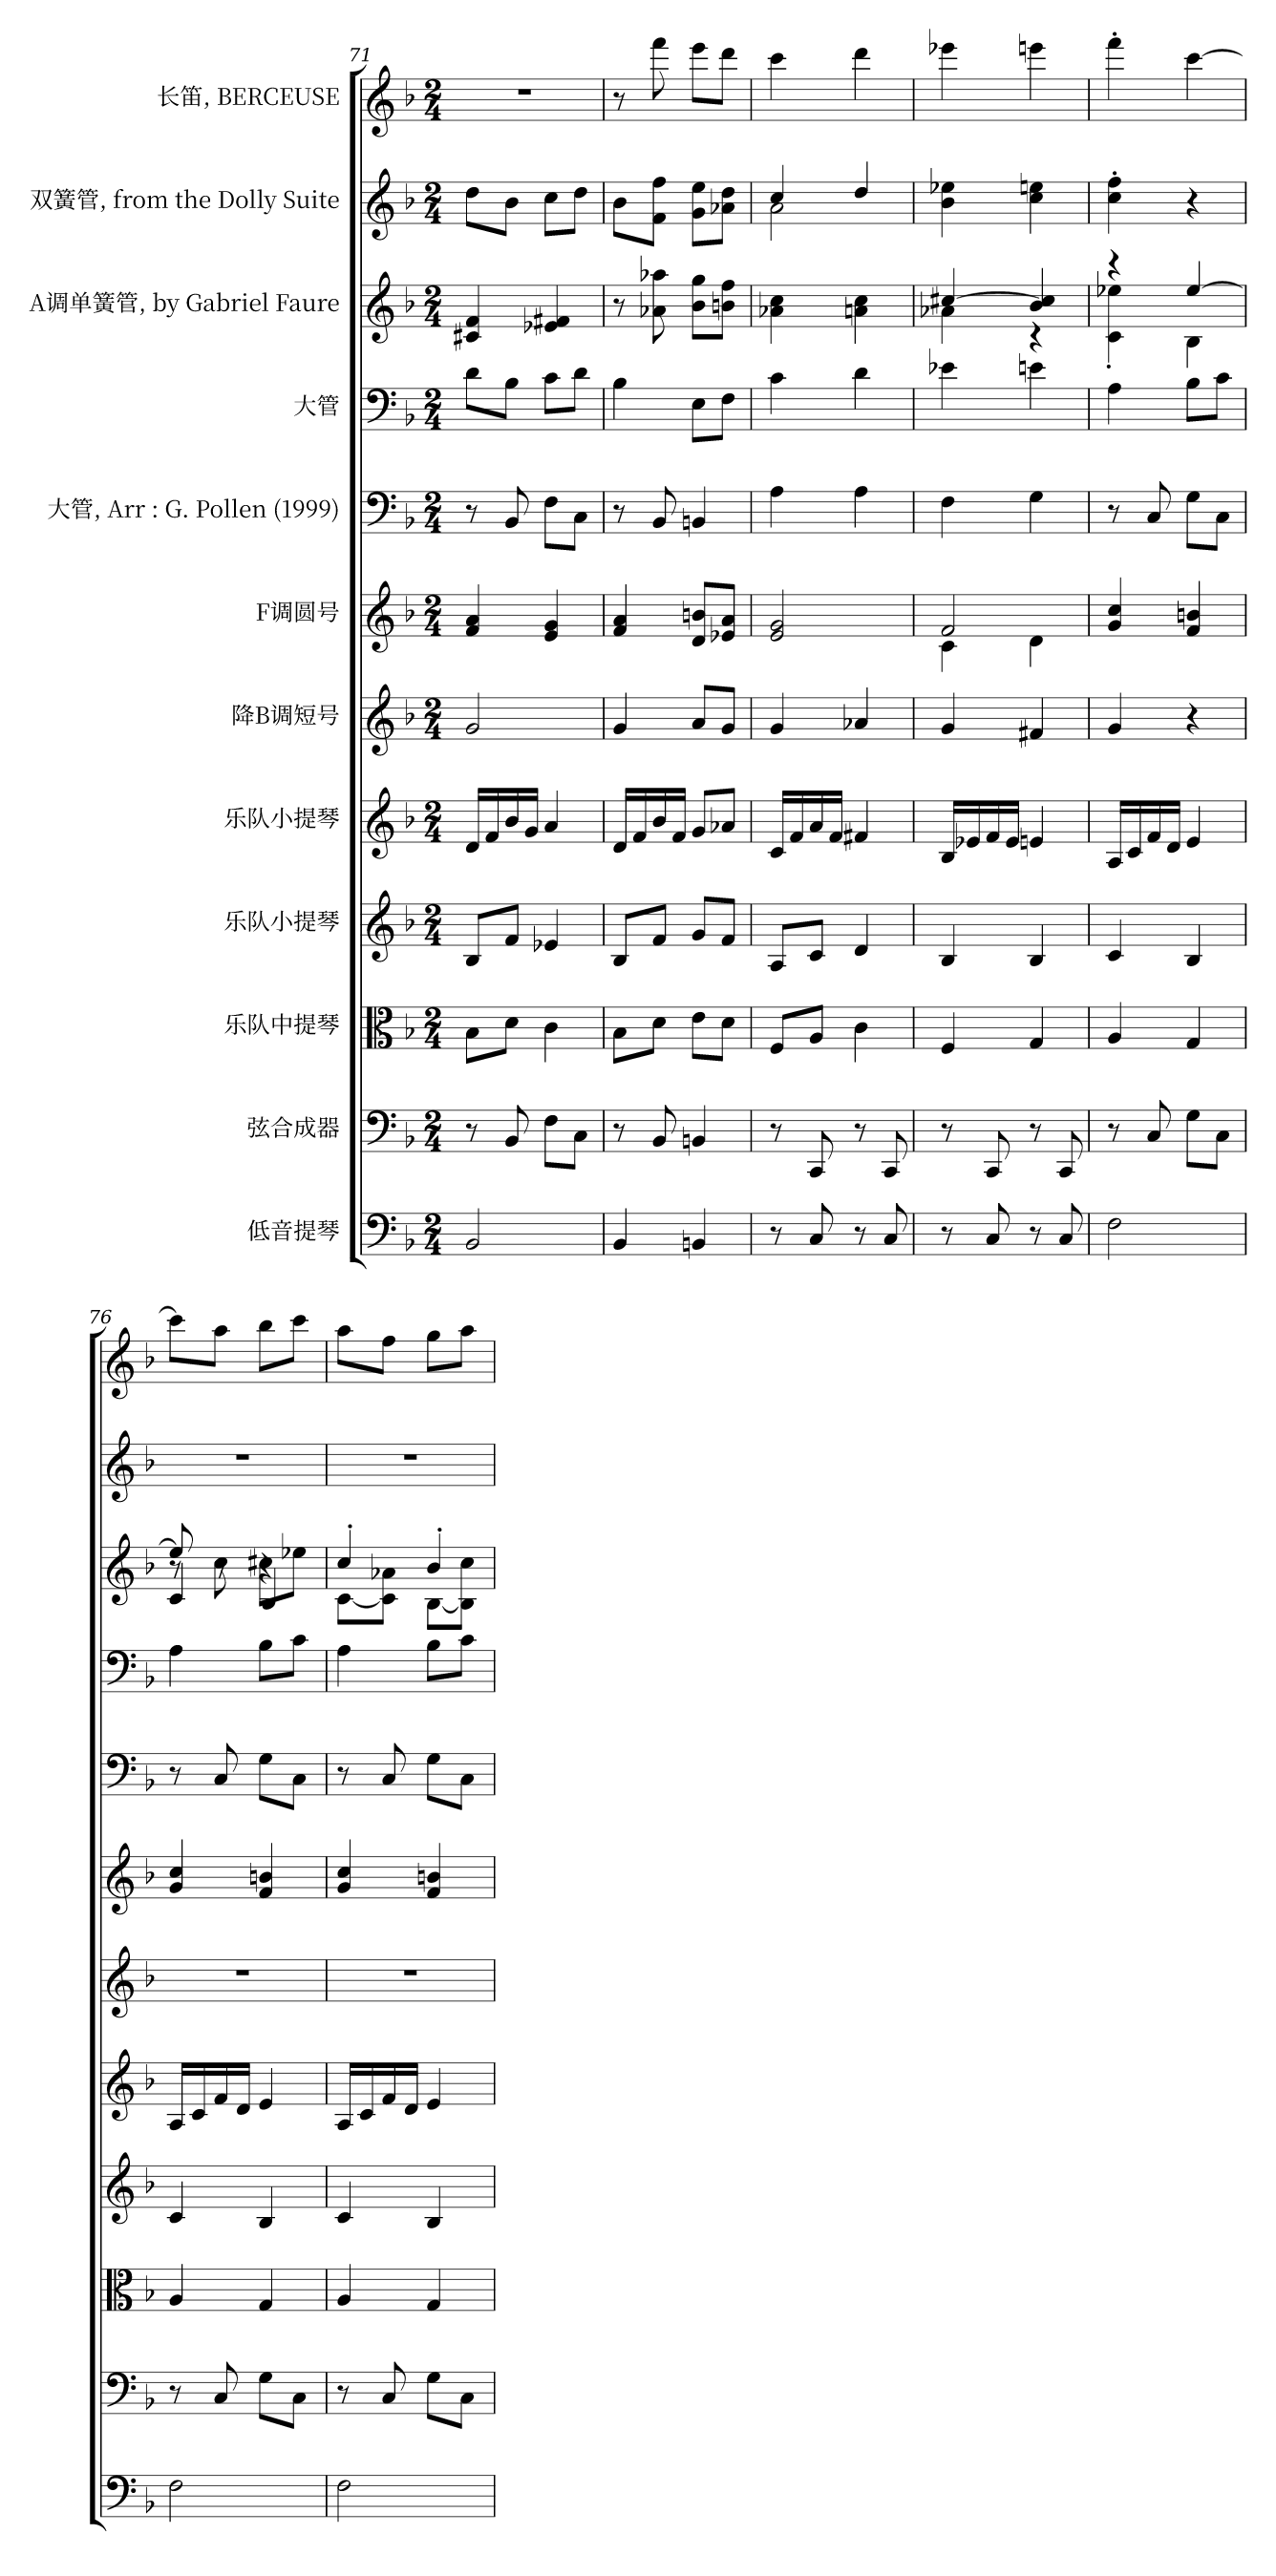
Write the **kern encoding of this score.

**kern	**kern	**kern	**kern	**kern	**kern	**kern	**kern	**kern	**kern	**kern	**kern
*part12	*part11	*part10	*part9	*part8	*part7	*part6	*part5	*part4	*part3	*part2	*part1
*staff12	*staff11	*staff10	*staff9	*staff8	*staff7	*staff6	*staff5	*staff4	*staff3	*staff2	*staff1
*I"低音提琴	*I"弦合成器	*I"乐队中提琴	*I"乐队小提琴	*I"乐队小提琴	*I"降B调短号	*I"F调圆号	*I"大管, Arr : G. Pollen (1999)	*I"大管	*I"A调单簧管, by Gabriel Faure	*I"双簧管, from the Dolly Suite	*I"长笛, BERCEUSE
*clefF4	*clefF4	*clefC3	*clefG2	*clefG2	*clefG2	*clefG2	*clefF4	*clefF4	*clefG2	*clefG2	*clefG2
*ITrd7c12	*	*	*	*	*ITrd1c2	*ITrd4c7	*	*	*ITrd2c3	*	*
*k[b-]	*k[b-]	*k[b-]	*k[b-]	*k[b-]	*k[b-e-a-]	*k[b-e-]	*k[b-]	*k[b-]	*k[f#c#]	*k[b-]	*k[b-]
*M2/4	*M2/4	*M2/4	*M2/4	*M2/4	*M2/4	*M2/4	*M2/4	*M2/4	*M2/4	*M2/4	*M2/4
=71	=71	=71	=71	=71	=71	=71	=71	=71	=71	=71	=71
2BBB-/	8r	8B-\L	8B-/L	16d/LL	2f/	4B-/ 4d/	8r	8d\L	4A#X/ 4d/	8dd\L	2r
.	.	.	.	16f/	.	.	.	.	.	.	.
.	8BB-/	8d\J	8f/J	16b-/	.	.	8BB-/	8B-\J	.	8b-\J	.
.	.	.	.	16g/JJ	.	.	.	.	.	.	.
.	8F\L	4c\	4e-X/	4a/	.	4A/ 4c/	8F\L	8c\L	4cn/ 4d#X/	8cc\L	.
.	8C\J	.	.	.	.	.	8C\J	8d\J	.	8dd\J	.
!!LO:PB:g=z
=72	=72	=72	=72	=72	=72	=72	=72	=72	=72	=72	=72
*	*	*	*	*	*	*	*	*	*	*	*MM50
4BBB-/	8r	8B-\L	8B-/L	16d/LL	4f/	4B-/ 4d/	8r	4B-\	8r	8b-\L	8r
.	.	.	.	16f/	.	.	.	.	.	.	.
.	8BB-/	8d\J	8f/J	16b-/	.	.	8BB-/	.	8fn\ 8ffn\	8f\ 8ff\J	8fff\
.	.	.	.	16f/JJ	.	.	.	.	.	.	.
4BBBn/	4BBn/	8e\L	8g/L	8g/L	8g/L	8G/ 8en/L	4BBn/	8E\L	8g\ 8ee\L	8g\ 8ee\L	8eee\L
.	.	8d\J	8f/J	8a-X/J	8f/J	8A-X/ 8d/J	.	8F\J	8g#X\ 8dd\J	8a-X\ 8dd\J	8ddd\J
=73	=73	=73	=73	=73	=73	=73	=73	=73	=73	=73	=73
*	*	*	*	*	*	*	*	*	*	*	*MM60
*	*	*	*	*	*	*	*	*	*	*^	*
8r	8r	8F/L	8A/L	16c/LL	4f/	2A/ 2c/	4A\	4c\	4fn\ 4a\	4cc/	2a\	4ccc\
.	.	.	.	16f/	.	.	.	.	.	.	.	.
8CC/	8CC/	8A/J	8c/J	16a/	.	.	.	.	.	.	.	.
.	.	.	.	16f/JJ	.	.	.	.	.	.	.	.
*	*	*	*	*	*	*	*	*	*	*	*	*MM56
8r	8r	4c\	4d/	4f#X/	4g-X/	.	4A\	4d\	4f#X\ 4a\	4dd/	.	4ddd\
8CC/	8CC/	.	.	.	.	.	.	.	.	.	.	.
*	*	*	*	*	*	*	*	*	*	*v	*v	*
=74	=74	=74	=74	=74	=74	=74	=74	=74	=74	=74	=74
*	*	*	*	*	*	*	*	*	*	*	*MM48
*	*	*	*	*	*	*^	*	*	*^	*	*
8r	8r	4F/	4B-/	16B-/LL	4f/	2B-/	4F\	4F\	4e-X\	[4a#X/	4fn\	4b-\ 4ee-X\	4eee-X\
.	.	.	.	16e-X/	.	.	.	.	.	.	.	.	.
8CC/	8CC/	.	.	16f/	.	.	.	.	.	.	.	.	.
.	.	.	.	16e-/JJ	.	.	.	.	.	.	.	.	.
*	*	*	*	*	*	*	*	*	*	*	*	*	*MM44
8r	8r	4G/	4B-/	4en/	4en/	.	4G\	4G\	4en\	4g/ 4a#/]	4r	4cc\ 4een\	4eeen\
8CC/	8CC/	.	.	.	.	.	.	.	.	.	.	.	.
*	*	*	*	*	*	*v	*v	*	*	*	*	*	*
=75	=75	=75	=75	=75	=75	=75	=75	=75	=75	=75	=75	=75
*	*	*	*	*	*	*	*	*	*	*	*	*MM56
2FF\	8r	4A/	4c/	16A/LL	4f/	4c/ 4f/	8r	4A\	4r	4A\' 4ccn\'	4cc\' 4ff\'	4fff'\
.	.	.	.	16c/	.	.	.	.	.	.	.	.
.	8C/	.	.	16f/	.	.	8C/	.	.	.	.	.
.	.	.	.	16d/JJ	.	.	.	.	.	.	.	.
.	8G\L	4G/	4B-/	4e/	4r	4B-/ 4en/	8G\L	8B-\L	[4cc/	4G\	4r	[4ccc\
.	8C\J	.	.	.	.	.	8C\J	8c\J	.	.	.	.
=76	=76	=76	=76	=76	=76	=76	=76	=76	=76	=76	=76	=76
*	*	*	*	*	*	*	*	*	*	*^	*	*
2FF\	8r	4A/	4c/	16A/LL	2r	4c/ 4f/	8r	4A\	8cc/]	8r	4A/	2r	8ccc\L]
.	.	.	.	16c/	.	.	.	.	.	.	.	.	.
.	8C/	.	.	16f/	.	.	8C/	.	8r	8a\	.	.	8aa\J
.	.	.	.	16d/JJ	.	.	.	.	.	.	.	.	.
.	8G\L	4G/	4B-/	4e/	.	4B-/ 4en/	8G\L	8B-\L	4r	8a#X\L	4G/	.	8bb-\L
.	8C\J	.	.	.	.	.	8C\J	8c\J	.	8ccn\J	.	.	8ccc\J
*	*	*	*	*	*	*	*	*	*v	*v	*v	*	*
!!LO:PB:g=z
=77	=77	=77	=77	=77	=77	=77	=77	=77	=77	=77	=77
*	*	*	*	*	*	*	*	*	*	*	*MM54
*	*	*	*	*	*	*	*	*	*^	*	*
2FF\	8r	4A/	4c/	16A/LL	2r	4c/ 4f/	8r	4A\	4a'/	[8A\L	2r	8aa\L
.	.	.	.	16c/	.	.	.	.	.	.	.	.
.	8C/	.	.	16f/	.	.	8C/	.	.	8A\] 8fn\J	.	8ff\J
.	.	.	.	16d/JJ	.	.	.	.	.	.	.	.
.	8G\L	4G/	4B-/	4e/	.	4B-/ 4en/	8G\L	8B-\L	4g'/	[8G\L	.	8gg\L
.	8C\J	.	.	.	.	.	8C\J	8c\J	.	8G\] 8a\J	.	8aa\J
*	*	*	*	*	*	*	*	*	*v	*v	*	*
=	=	=	=	=	=	=	=	=	=	=	=
*-	*-	*-	*-	*-	*-	*-	*-	*-	*-	*-	*-
